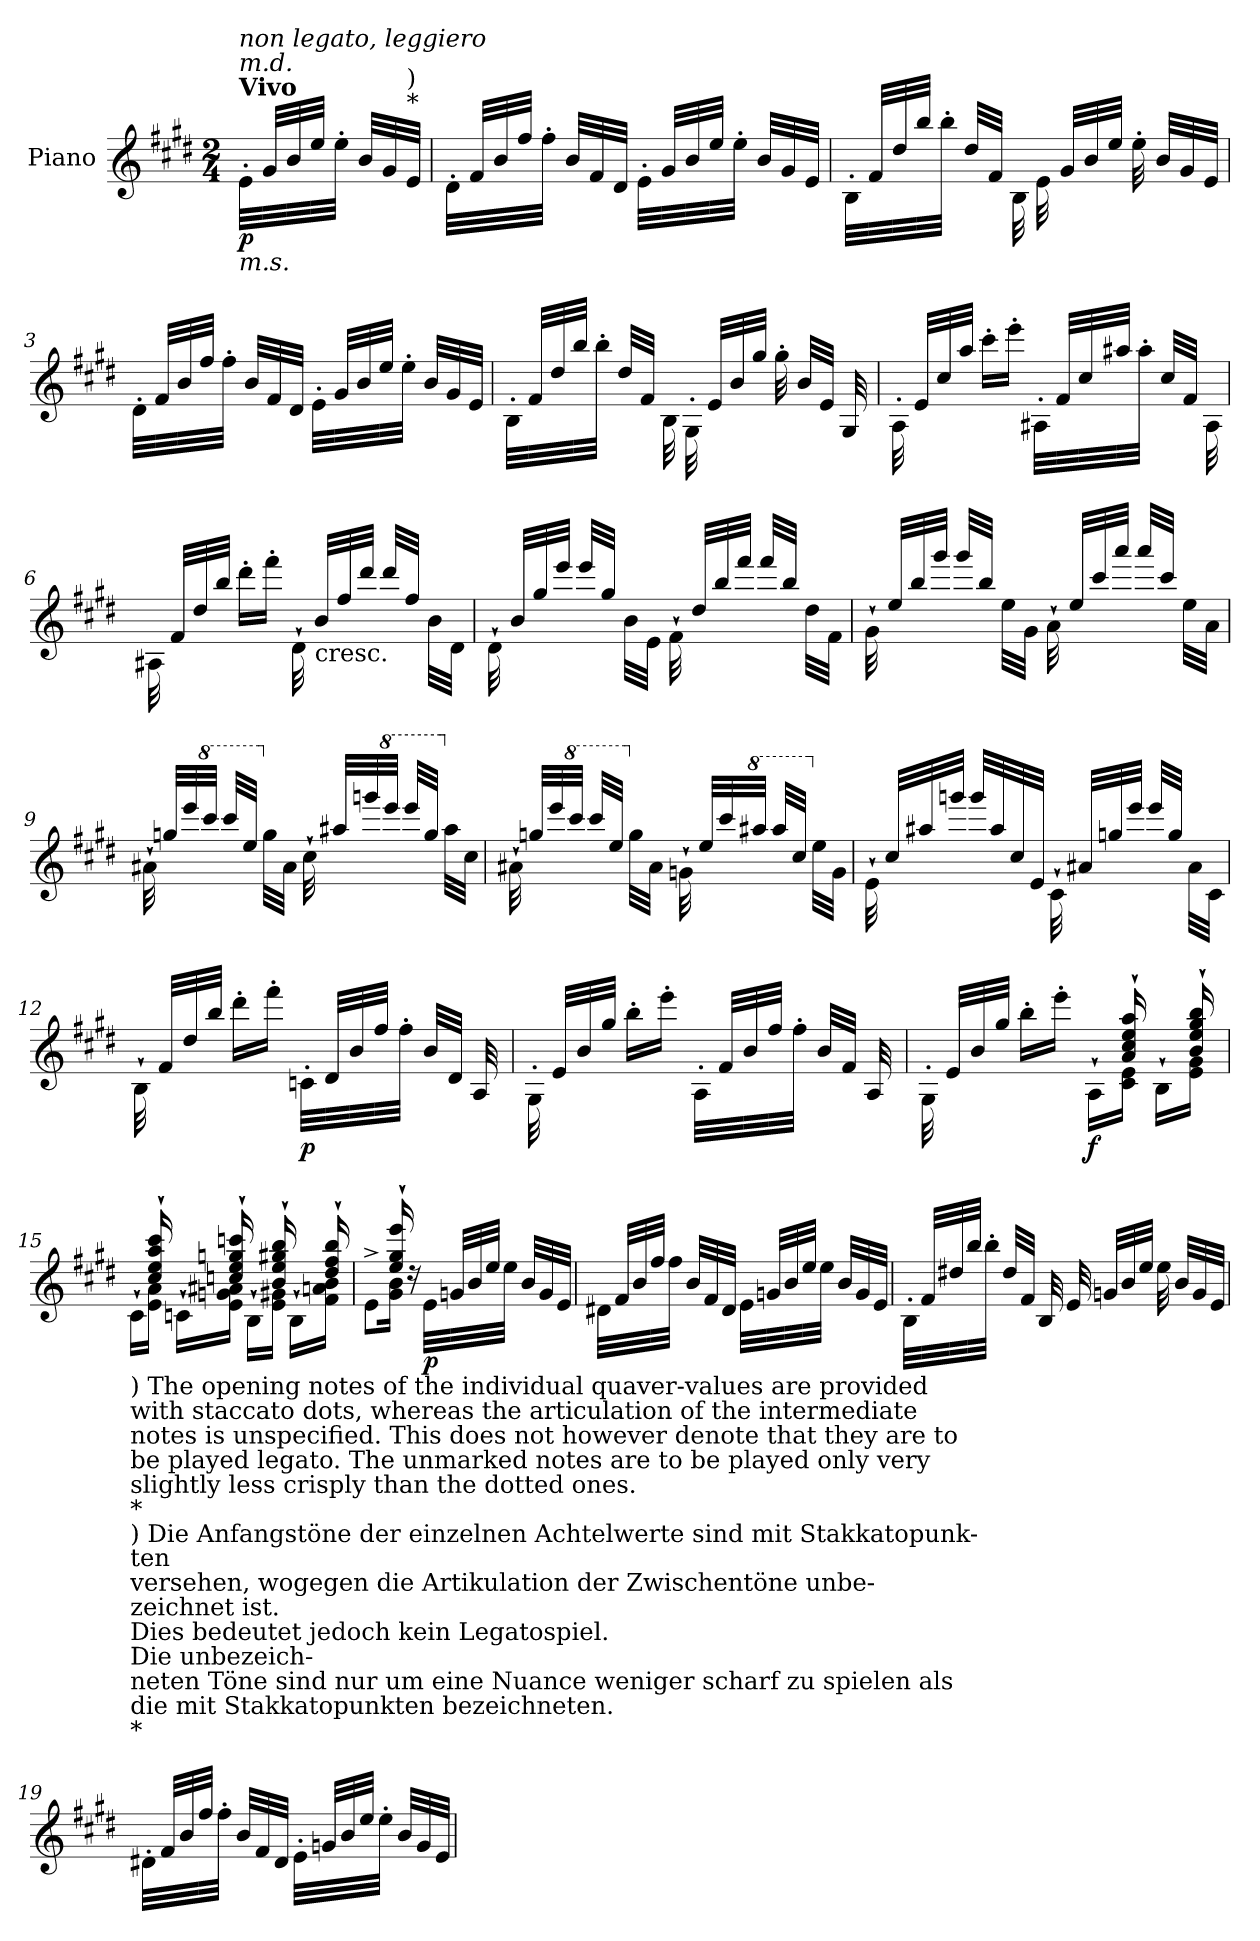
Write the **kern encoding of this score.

**kern	**dynam
*part1	*part1
*staff1	*staff1
*I"Piano	*
*I'Pno.	*
*clefG2	*
*k[f#c#g#d#]	*
*M2/4	*
=	=
*^	*
!LO:TX:a:B:t=Vivo	!	!
!LO:TX:a:i:t=m.d.	!	!
!LO:TX:b:i:t=m.s.	!	!
!LO:TX:a:i:t=non legato, leggiero	!	!
!	!	!LO:DY:b
32ryy	32e<'\LLL	p
32g#/LLL	32ryy	.
32b/	32ryy	.
32ee/JJJ	32ryy	.
32ryy	32ee<'\JJJ	.
32b/LLL	32ryy	.
32g#/	32ryy	.
!LO:TX:a:t=*	!	!
!LO:TX:a:t=)	!	!
32e/JJJ	32ryy	.
=1	=1	=1
32ryy	32d#<'\LLL	.
32f#/LLL	32ryy	.
32b/	32ryy	.
32ff#/JJJ	32ryy	.
32ryy	32ff#<'\JJJ	.
32b/LLL	32ryy	.
32f#/	32ryy	.
32d#/JJJ	32ryy	.
32ryy	32e<'\LLL	.
32g#/LLL	32ryy	.
32b/	32ryy	.
32ee/JJJ	32ryy	.
32ryy	32ee<'\JJJ	.
32b/LLL	32ryy	.
32g#/	32ryy	.
32e/JJJ	32ryy	.
=2	=2	=2
32ryy	32B<'\LLL	.
32f#/LLL	32ryy	.
32dd#/	32ryy	.
32bb/JJJ	32ryy	.
32ryy	32bb<'\JJJ	.
32dd#/LLL	4ryy	.
32f#/JJJ	.	.
32B<\	.	.
32e<\	.	.
32g#/LLL	.	.
32b/	.	.
32ee/JJJ	.	.
32ee<'\	.	.
32b/LLL	32ryy	.
32g#/	32ryy	.
32e/JJJ	32ryy	.
=3	=3	=3
32ryy	32d#<'\LLL	.
32f#/LLL	32ryy	.
32b/	32ryy	.
32ff#/JJJ	32ryy	.
32ryy	32ff#<'\JJJ	.
32b/LLL	16.ryy	.
32f#/	.	.
32d#/JJJ	.	.
32ryy	32e<'\LLL	.
32g#/LLL	32ryy	.
32b/	32ryy	.
32ee/JJJ	32ryy	.
32ryy	32ee<'\JJJ	.
32b/LLL	16.ryy	.
32g#/	.	.
32e/JJJ	.	.
=4	=4	=4
32ryy	32B<'\LLL	.
32f#/LLL	32ryy	.
32dd#/	32ryy	.
32bb/JJJ	32ryy	.
32ryy	32bb<'\JJJ	.
32dd#/LLL	4ryy	.
32f#/JJJ	.	.
32B\	.	.
32G#'\	.	.
32e/LLL	.	.
32b/	.	.
32gg#/JJJ	.	.
32gg#<'\	.	.
32b/LLL	16.ryy	.
32e/JJJ	.	.
32G#</	.	.
=5	=5	=5
32A<'\	4ryy	.
32e/LLL	.	.
32cc#/	.	.
32aa/JJJ	.	.
16ccc#'\LL	.	.
16eee'\JJ	.	.
32ryy	32A#X<'\LLL	.
32f#/LLL	32ryy	.
32cc#/	32ryy	.
32aa#X/JJJ	32ryy	.
32ryy	32aa#<'\JJJ	.
32cc#/LLL	32ryy	.
32f#/JJJ	32ryy	.
32A#<\	32ryy	.
*v	*v	*
=6	=6
32A#X<\	.
32f#/LLL	.
32dd#/	.
32bb/JJJ	.
16ddd#'\LL	.
16fff#'\JJ	.
32d#<`\	.
!LO:TX:b:t=cresc.	!
32b/LLL	.
32ff#/	.
32ddd#/JJJ	.
32ddd#/LLL	.
32ff#/JJJ	.
32b<\LLL	.
32d#<\JJJ	.
=7	=7
32d#<`\	.
32b/LLL	.
32gg#/	.
32eee/JJJ	.
32eee/LLL	.
32gg#/JJJ	.
32b<\LLL	.
32e<\JJJ	.
32f#<`\	.
32dd#/LLL	.
32bb/	.
32fff#/JJJ	.
32fff#/LLL	.
32bb/JJJ	.
32dd#\LLL	.
32f#<\JJJ	.
=8	=8
32g#<`\	.
32ee/LLL	.
32bb/	.
32ggg#/JJJ	.
32ggg#/LLL	.
32bb/JJJ	.
32ee\LLL	.
32g#<\JJJ	.
32a<`\	.
32ee/LLL	.
32ccc#/	.
32aaa/JJJ	.
32aaa/LLL	.
32ccc#/JJJ	.
32ee\LLL	.
32a\JJJ	.
=9	=9
32a#X`\	.
32ggn/LLL	.
32eee/	.
*8va	*
32cccc#/JJJ	.
32cccc#/LLL	.
32eee/JJJ	.
*X8va	*
32gg\LLL	.
32a#\JJJ	.
32cc#`\	.
32aa#X/LLL	.
32gggn/	.
*8va	*
32eeee/JJJ	.
32eeee/LLL	.
32ggg/JJJ	.
*X8va	*
32aa#\LLL	.
32cc#\JJJ	.
=10	=10
32a#X`\	.
32ggn/LLL	.
32eee/	.
*8va	*
32cccc#/JJJ	.
32cccc#/LLL	.
32eee/JJJ	.
*X8va	*
32gg\LLL	.
32a#\JJJ	.
32gn`\	.
32ee/LLL	.
32ccc#/	.
*8va	*
32aaa#X/JJJ	.
32aaa#/LLL	.
32ccc#/JJJ	.
*X8va	*
32ee\LLL	.
32g\JJJ	.
=11	=11
32e`\	.
32cc#/LLL	.
32aa#X/	.
32gggn/JJJ	.
32ggg/LLL	.
32aa#/	.
32cc#/	.
32e/JJJ	.
32c#`\	.
32a#X/LLL	.
32ggn/	.
32eee/JJJ	.
32eee/LLL	.
32gg/JJJ	.
32a#\LLL	.
32c#\JJJ	.
=12	=12
*^	*
32B`\	4ryy	.
32f#/LLL	.	.
32dd#/	.	.
32bb/JJJ	.	.
16ddd#'\LL	.	.
16fff#'\JJ	.	.
!	!	!LO:DY:b
32ryy	32cn<'\LLL	p
32d#/LLL	32ryy	.
32b/	32ryy	.
32ff#/JJJ	32ryy	.
32ryy	32ff#'\JJJ	.
32b/LLL	32ryy	.
32d#/JJJ	32ryy	.
32A</	32ryy	.
=13	=13	=13
32G#<'\	4ryy	.
32e/LLL	.	.
32b/	.	.
32gg#/JJJ	.	.
16bb'\LL	.	.
16eee'\JJ	.	.
32ryy	32A<'\LLL	.
32f#/LLL	32ryy	.
32b/	32ryy	.
32ff#/JJJ	32ryy	.
32ryy	32ff#<'\JJJ	.
32b/LLL	32ryy	.
32f#/JJJ	16ryy	.
32A</	.	.
=14	=14	=14
32G#<'\	16ryy	.
32e/LLL	.	.
32b/	16ryy	.
32gg#/JJJ	.	.
16bb'\LL	8rgyy	.
16eee'\JJ	.	.
!	!	!LO:DY:b
16rgyy	16A`\LL	f
16a/` 16cc#/` 16ee/` 16aa/`	16c#\ 16e\JJ	.
16rgyy	16B`\LL	.
16b/` 16ee/` 16gg#/` 16bb/`	16e\ 16g#\JJ	.
=15	=15	=15
!LO:TX:b:t=) The opening notes of the individual quaver-values are provided	!	!
!LO:TX:b:t=with staccato dots, whereas the articulation of the intermediate	!	!
!LO:TX:b:t=notes is unspecified. This does not however denote that they are to	!	!
!LO:TX:b:t=be played legato. The unmarked notes are to be played only very	!	!
!LO:TX:b:t=slightly less crisply than the dotted ones.	!	!
!LO:TX:b:t=*	!	!
!LO:TX:b:t=) Die Anfangstöne der einzelnen Achtelwerte sind mit Stakkatopunk-	!	!
!LO:TX:b:t=ten	!	!
!LO:TX:b:t=versehen,  wogegen  die  Artikulation  der  Zwischentöne  unbe-	!	!
!LO:TX:b:t=zeichnet  ist.	!	!
!LO:TX:b:t=Dies bedeutet jedoch kein Legatospiel.	!	!
!LO:TX:b:t=Die unbezeich-	!	!
!LO:TX:b:t=neten Töne sind nur um eine Nuance weniger scharf  zu  spielen als	!	!
!LO:TX:b:t=die mit Stakkatopunkten bezeichneten.	!	!
!LO:TX:b:t=*	!	!
16ryy	16c#`\LL	.
16cc#/` 16ee/` 16aa/` 16ccc#/`	16e\ 16a\JJ	.
16ryy	16cn`\LL	.
16ccn/` 16ee/` 16ggn/` 16cccn/`	16e\ 16gn\ 16a#X\JJ	.
16rddddyy	16B`\LL	.
16b/` 16ee/` 16gg#X/` 16bb/`	16e\ 16g#X\JJ	.
16ryy	16B`\LL	.
16dd#/` 16ff#/` 16bb/`	16f#\ 16an\ 16b\JJ	.
=16	=16	=16
8ryy	8e^\L	.
16ee/` 16gg#/` 16eee/`	16g#\ 16b\Jk	.
16rdd	16ryy	.
!	!	!LO:DY:b
32ryy	32e<\LLL	p
32gn/LLL	32ryy	.
32b/	32ryy	.
!	!	!LO:DY:b
!	!	!LO:DY:n=1:b
32ee/JJJ	32ryy	p other-dynamics
32ryy	32ee<\JJJ	.
32b/LLL	16.ryy	.
32g/	.	.
32e/JJJ	.	.
=17	=17	=17
32ryy	32d#X<\LLL	.
32f#/LLL	32ryy	.
32b/	32ryy	.
32ff#/JJJ	32ryy	.
32ryy	32ff#<\JJJ	.
32b/LLL	16.ryy	.
32f#/	.	.
32d#/JJJ	.	.
32ryy	32e<\LLL	.
32gn/LLL	32ryy	.
32b/	32ryy	.
32ee/JJJ	32ryy	.
32ryy	32ee<\JJJ	.
32b/LLL	16.ryy	.
32g/	.	.
32e/JJJ	.	.
=18	=18	=18
32ryy	32B'\LLL	.
32f#/LLL	32ryy	.
32dd#X/	32ryy	.
32bb/JJJ	32ryy	.
32ryy	32bb'\JJJ	.
32dd#/LLL	4ryy	.
32f#/JJJ	.	.
32B/	.	.
32e/	.	.
32gn/LLL	.	.
32b/	.	.
32ee/JJJ	.	.
32ee\	.	.
32b/LLL	16.ryy	.
32g/	.	.
32e/JJJ	.	.
=19	=19	=19
32ryy	32d#X'\LLL	.
32f#/LLL	32ryy	.
32b/	32ryy	.
32ff#/JJJ	32ryy	.
32ryy	32ff#'\JJJ	.
32b/LLL	16.ryy	.
32f#/	.	.
32d#/JJJ	.	.
32ryy	32e'\LLL	.
32gn/LLL	32ryy	.
32b/	32ryy	.
32ee/JJJ	32ryy	.
32ryy	32ee'\JJJ	.
32b/LLL	32ryy	.
32g/	32ryy	.
32e/JJJ	32ryy	.
*v	*v	*
=	=
*-	*-
